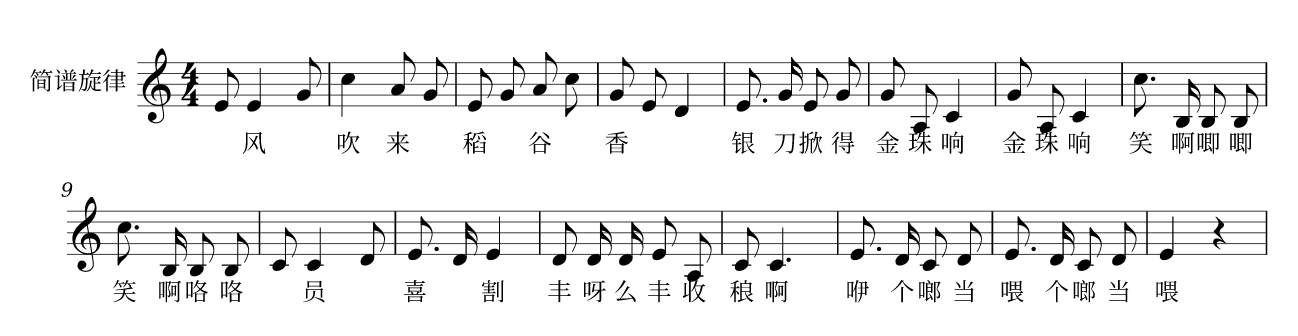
**kern	**text
*part1	*part1
*staff1	*staff1
*I"简谱旋律	*
*k[]	*
*M4/4	*
=1	=1
8e	.
4e	风
8g	.
=2	=2
4cc	吹
8a	来
8g	.
=3	=3
8e	稻
8g	.
8a	谷
8cc	.
=4	=4
8g	香
8e	.
4d	.
=5	=5
8.e	银
16g	刀
8e	掀
8g	得
=6	=6
8g	金
8A	珠
4c	响
=7	=7
8g	金
8A	珠
4c	响
=8	=8
8.cc	笑
16B	啊
8B	唧
8B	唧
=9	=9
8.cc	笑
16B	啊
8B	咯
8B	咯
=10	=10
8c	.
4c	员
8d	.
=11	=11
8.e	喜
16d	.
4e	割
=12	=12
8d	丰
16d	呀
16d	么
8e	丰
8A	收
=13	=13
8c	稂
4.c	啊
=14	=14
8.e	咿
16d	个
8c	啷
8d	当
=15	=15
8.e	喂
16d	个
8c	啷
8d	当
=16	=16
4e	喂
4r	.
=	=
*-	*-
